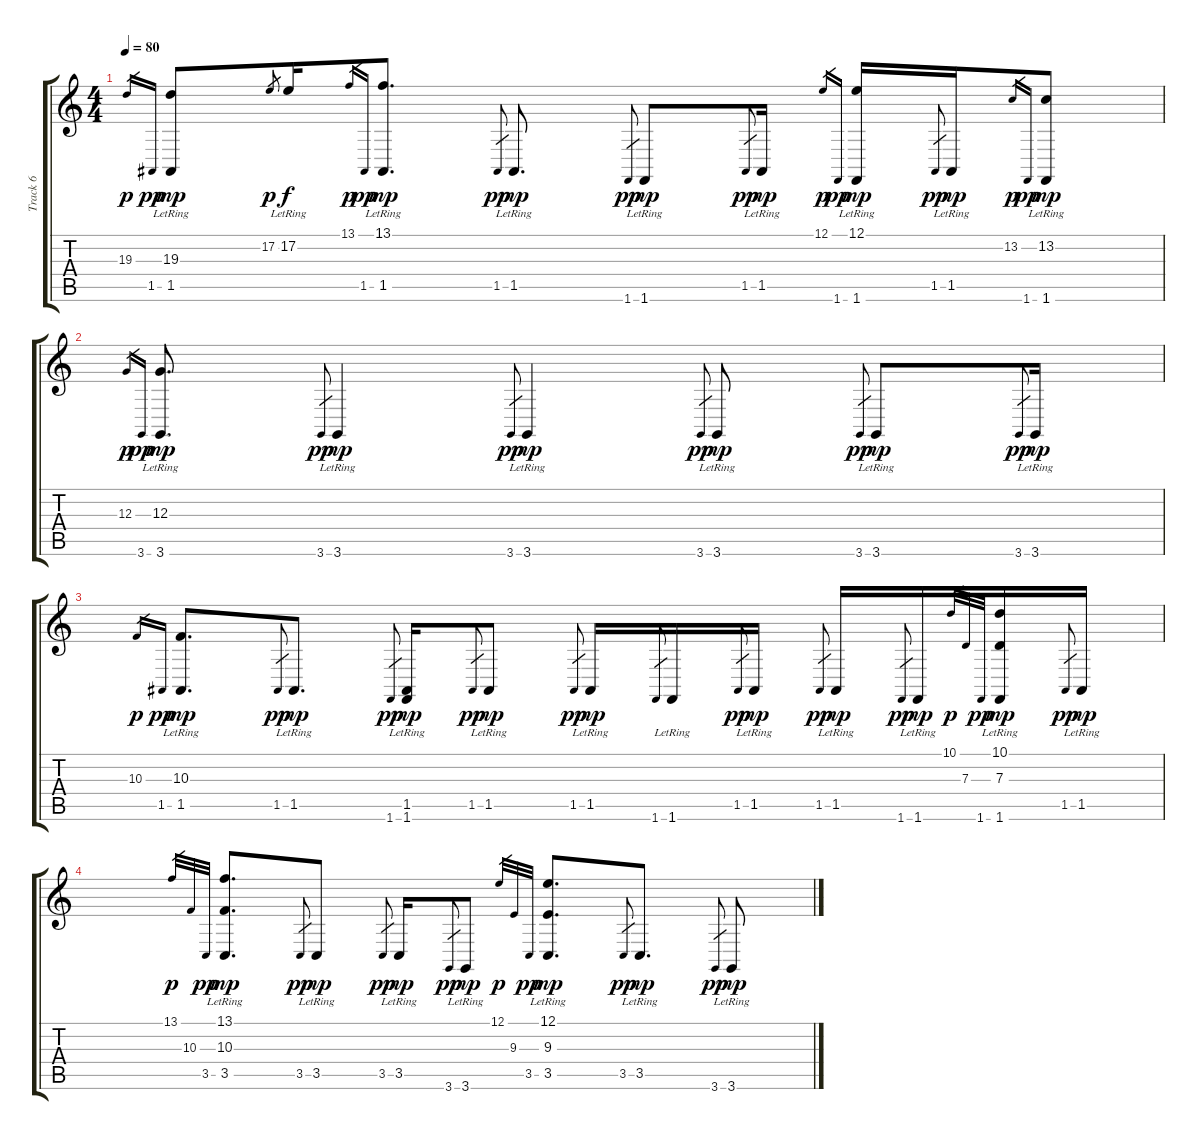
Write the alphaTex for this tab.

\track ("Track 6" "Track 6") {instrument acousticgrandpiano}
\staff {score tabs}
\tuning (E4 B3 G3 D3 A2 E2) {hide}
\ts (4 4)
\tempo 80
\clef g2
\ks c
19.3.16{gr dy p} 1.5.16{gr dy pp} (19.3{lr} 1.5{lr}).8{dy mp} 17.2.8{gr dy p} 17.2{lr}.16{dy f} 13.1.16{gr dy p} 1.5.16{gr dy pp} (13.1{lr} 1.5{lr}).8{d dy mp} 1.5.8{gr dy pp} 1.5{lr}.8{d dy mp} 1.6.8{gr dy pp} 1.6{lr}.8{dy mp} 1.5.8{gr dy pp} 1.5{lr}.16{dy mp} 12.1.16{gr dy p} 1.6.16{gr dy pp} (12.1{lr} 1.6{lr}).16{dy mp} 1.5.8{gr dy pp} 1.5{lr}.16{dy mp} 13.2.16{gr dy p} 1.6.16{gr dy pp} (13.2{lr} 1.6{lr}).8{dy mp} |
12.3.16{gr dy p} 3.6.16{gr dy pp} (12.3{lr} 3.6{lr}).8{d dy mp} 3.6.8{gr dy pp} 3.6{lr}.4{dy mp} 3.6.8{gr dy pp} 3.6{lr}.4{dy mp} 3.6.8{gr dy pp} 3.6{lr}.8{dy mp} 3.6.8{gr dy pp} 3.6{lr}.8{dy mp} 3.6.8{gr dy pp} 3.6{lr}.16{dy mp} |
10.3.16{gr dy p} 1.5.16{gr dy pp} (10.3{lr} 1.5{lr}).8{d dy mp} 1.5.8{gr dy pp} 1.5{lr}.8{d dy mp} 1.6.8{gr dy pp} (1.5 1.6{lr}).16{dy mp} 1.5.8{gr dy pp} 1.5{lr}.8{dy mp} 1.5.8{gr dy pp} 1.5{lr}.16{dy mp} 1.6.8{gr} 1.6{lr}.16 1.5.8{gr dy pp} 1.5{lr}.16{dy mp} 1.5.8{gr dy pp} 1.5{lr}.16{dy mp} 1.6.8{gr dy pp} 1.6{lr}.16{dy mp} 10.1.32{gr dy p} 7.3.32{gr} 1.6.32{gr dy pp} (10.1{lr} 7.3{lr} 1.6{lr}).16{dy mp} 1.5.8{gr dy pp} 1.5{lr}.16{dy mp} |
13.1.32{gr dy p} 10.3.32{gr} 3.5.32{gr dy pp} (13.1{lr} 10.3{lr} 3.5{lr}).8{d dy mp} 3.5.8{gr dy pp} 3.5{lr}.8{dy mp} 3.5.8{gr dy pp} 3.5{lr}.16{dy mp} 3.6.8{gr dy pp} 3.6{lr}.8{dy mp} 12.1.32{gr dy p} 9.3.32{gr} 3.5.32{gr dy pp} (12.1{lr} 9.3{lr} 3.5{lr}).8{d dy mp} 3.5.8{gr dy pp} 3.5{lr}.8{d dy mp} 3.6.8{gr dy pp} 3.6{lr}.8{dy mp}
